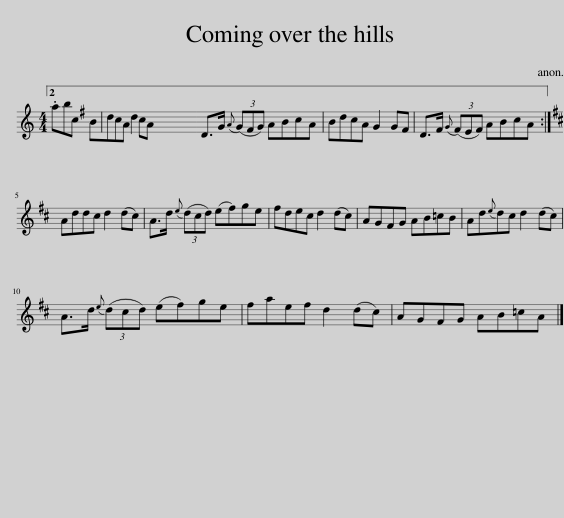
X:1
L:1/8
M:4/4
I:linebreak $
K:C
V:1 treble
V:1
 .abc BdcA d2 cA | D>G{A} (3(G^FG) ABcA | BdcA G2 G^F | D>^F{G} (3(FEF) ABcA :|$[K:D] Addc d2 (dc) | %5
 A>d{e} (3(dcd) (ef)ge | fdec d2 (dc) | AGFG AB=cB | Ad{e}dc d2 (dc) |$ A>d{e} (3(dcd) (ef)ge | %10
 faef d2 (dc) | AGFG AB=cA |] %12
